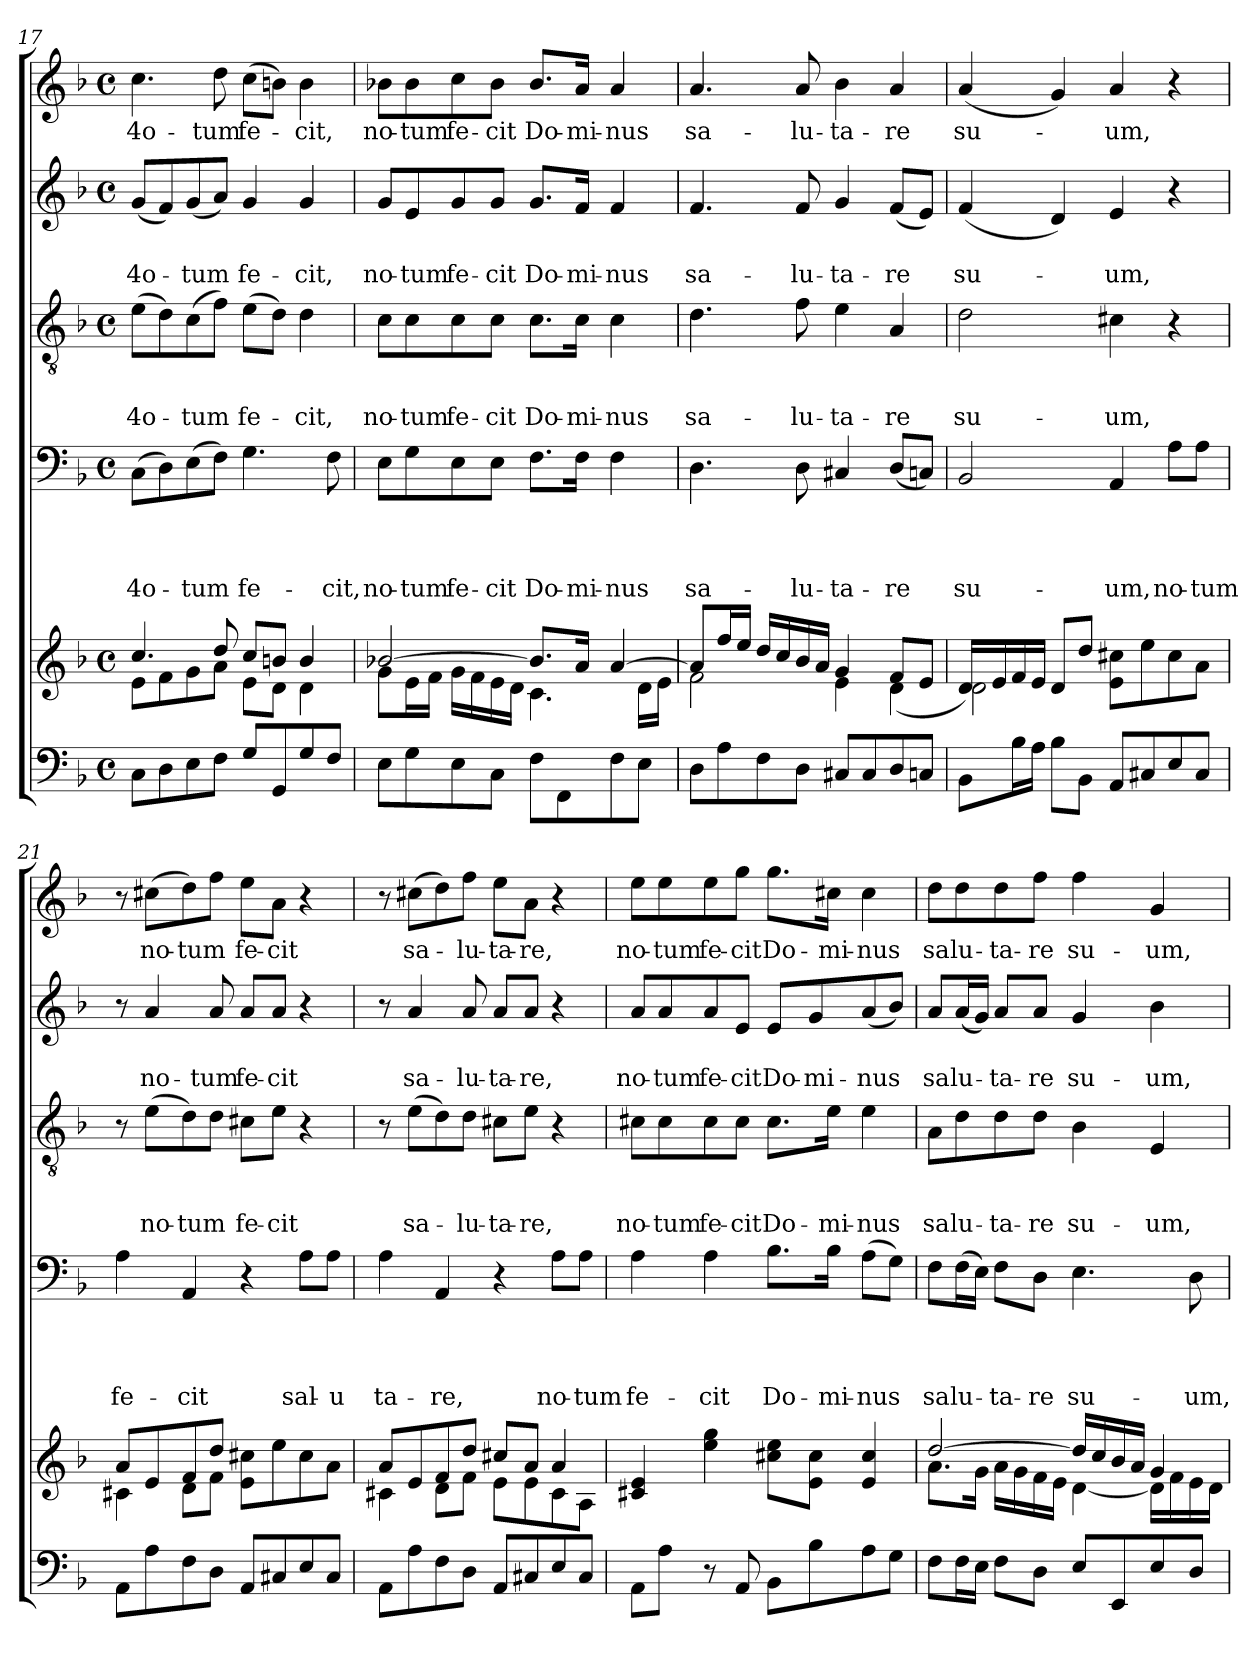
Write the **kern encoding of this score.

**kern	**kern	**kern	**text	**text	**text	**text	**kern	**text	**text	**text	**kern	**text	**text	**kern	**text
*part6	*part5	*part4	*part4	*part4	*part4	*part4	*part3	*part3	*part3	*part3	*part2	*part2	*part2	*part1	*part1
*staff6	*staff5	*staff4	*staff4	*staff4	*staff4	*staff4	*staff3	*staff3	*staff3	*staff3	*staff2	*staff2	*staff2	*staff1	*staff1
*clefF4	*clefG2	*clefF4	*	*	*	*	*clefGv2	*	*	*	*clefG2	*	*	*clefG2	*
*k[b-]	*k[b-]	*k[b-]	*	*	*	*	*k[b-]	*	*	*	*k[b-]	*	*	*k[b-]	*
*F:	*F:	*F:	*	*	*	*	*F:	*	*	*	*F:	*	*	*F:	*
*M4/4	*M4/4	*M4/4	*	*	*	*	*M4/4	*	*	*	*M4/4	*	*	*M4/4	*
*met(c)	*met(c)	*met(c)	*	*	*	*	*met(c)	*	*	*	*met(c)	*	*	*met(c)	*
=17	=17	=17	=17	=17	=17	=17	=17	=17	=17	=17	=17	=17	=17	=17	=17
*	*^	*	*	*	*	*	*	*	*	*	*	*	*	*	*
!	!	!	!	!	!	!	!LO:LY:b	!	!	!	!LO:LY:b	!	!	!LO:LY:b	!	!LO:LY:b
8C\L	4.cc/	8e\L	(>8C\L	.	.	.	4o-	(>8e\L	.	.	4o-	(<8g/L	.	4o-	4.cc\	4o-
8D\	.	8f\	8D\)	.	.	.	.	8d\)	.	.	.	8f/)	.	.	.	.
!	!	!	!	!	!	!	!LO:LY:b	!	!	!	!LO:LY:b	!	!	!LO:LY:b	!	!
8E\	.	8g\	(>8E\	.	.	.	-tum	(>8c\	.	.	-tum	(<8g/	.	-tum	.	.
!	!	!	!	!	!	!	!	!	!	!	!	!	!	!	!	!LO:LY:b
8F\J	8dd/	8a\J	8F\J)	.	.	.	.	8f\J)	.	.	.	8a/J)	.	.	8dd\	-tum
!	!	!	!	!	!	!	!LO:LY:b	!	!	!	!LO:LY:b	!	!	!LO:LY:b	!	!LO:LY:b
8G/L	8cc/L	8e\L	4.G\	.	.	.	fe-	(>8e\L	.	.	fe-	4g/	.	fe-	(>8cc\L	fe-
8GG/	8bn/J	8d\J	.	.	.	.	.	8d\J)	.	.	.	.	.	.	8bn\J)	.
!	!	!	!	!	!	!	!	!	!	!	!LO:LY:b	!	!	!LO:LY:b	!	!LO:LY:b
8G/	4b/	4d\	.	.	.	.	.	4d\	.	.	-cit,	4g/	.	-cit,	4b\	-cit,
!	!	!	!	!	!	!	!LO:LY:b	!	!	!	!	!	!	!	!	!
8F/J	.	.	8F\	.	.	.	-cit,	.	.	.	.	.	.	.	.	.
!!LO:LB:g=z
=18	=18	=18	=18	=18	=18	=18	=18	=18	=18	=18	=18	=18	=18	=18	=18	=18
!	!	!	!	!	!	!	!LO:LY:b	!	!	!	!LO:LY:b	!	!	!LO:LY:b	!	!LO:LY:b
8E\L	[>2b-X/	8g\L	8E\L	.	.	.	no-	8c\L	.	.	no-	8g/L	.	no-	8b-X\L	no-
!	!	!	!	!	!	!	!LO:LY:b	!	!	!	!LO:LY:b	!	!	!LO:LY:b	!	!LO:LY:b
8G\	.	16e\L	8G\	.	.	.	-tum	8c\	.	.	-tum	8e/	.	-tum	8b-\	-tum
.	.	16f\JJ	.	.	.	.	.	.	.	.	.	.	.	.	.	.
!	!	!	!	!	!	!	!LO:LY:b	!	!	!	!LO:LY:b	!	!	!LO:LY:b	!	!LO:LY:b
8E\	.	16g\LL	8E\	.	.	.	fe-	8c\	.	.	fe-	8g/	.	fe-	8cc\	fe-
.	.	16f\	.	.	.	.	.	.	.	.	.	.	.	.	.	.
!	!	!	!	!	!	!	!LO:LY:b	!	!	!	!LO:LY:b	!	!	!LO:LY:b	!	!LO:LY:b
8C\J	.	16e\	8E\J	.	.	.	-cit	8c\J	.	.	-cit	8g/J	.	-cit	8b-\J	-cit
.	.	16d\JJ	.	.	.	.	.	.	.	.	.	.	.	.	.	.
!	!	!	!	!	!	!	!LO:LY:b	!	!	!	!LO:LY:b	!	!	!LO:LY:b	!	!LO:LY:b
8F\L	8.b-/L]	4.c\	8.F\L	.	.	.	Do-	8.c\L	.	.	Do-	8.g/L	.	Do-	8.b-/L	Do-
8FF\	.	.	.	.	.	.	.	.	.	.	.	.	.	.	.	.
!	!	!	!	!	!	!	!LO:LY:b	!	!	!	!LO:LY:b	!	!	!LO:LY:b	!	!LO:LY:b
.	16a/Jk	.	16F\Jk	.	.	.	-mi-	16c\Jk	.	.	-mi-	16f/Jk	.	-mi-	16a/Jk	-mi-
!	!	!	!	!	!	!	!LO:LY:b	!	!	!	!LO:LY:b	!	!	!LO:LY:b	!	!LO:LY:b
8F\	[>4a/	.	4F\	.	.	.	-nus	4c\	.	.	-nus	4f/	.	-nus	4a/	-nus
8E\J	.	16d\LL	.	.	.	.	.	.	.	.	.	.	.	.	.	.
.	.	16e\JJ	.	.	.	.	.	.	.	.	.	.	.	.	.	.
=19	=19	=19	=19	=19	=19	=19	=19	=19	=19	=19	=19	=19	=19	=19	=19	=19
!	!	!	!	!	!	!	!LO:LY:b	!	!	!	!LO:LY:b	!	!	!LO:LY:b	!	!LO:LY:b
8D\L	8a/L]	2f\	4.D\	.	.	.	sa-	4.d\	.	.	sa-	4.f/	.	sa-	4.a/	sa-
8A\	16ff/L	.	.	.	.	.	.	.	.	.	.	.	.	.	.	.
.	16ee/JJ	.	.	.	.	.	.	.	.	.	.	.	.	.	.	.
8F\	16dd/LL	.	.	.	.	.	.	.	.	.	.	.	.	.	.	.
.	16cc/	.	.	.	.	.	.	.	.	.	.	.	.	.	.	.
!	!	!	!	!	!	!	!LO:LY:b	!	!	!	!LO:LY:b	!	!	!LO:LY:b	!	!LO:LY:b
8D\J	16b-/	.	8D\	.	.	.	-lu-	8f\	.	.	-lu-	8f/	.	-lu-	8a/	-lu-
.	16a/JJ	.	.	.	.	.	.	.	.	.	.	.	.	.	.	.
!	!	!	!	!	!	!	!LO:LY:b	!	!	!	!LO:LY:b	!	!	!LO:LY:b	!	!LO:LY:b
8C#X/L	4g/	4e\	4C#X/	.	.	.	-ta-	4e\	.	.	-ta-	4g/	.	-ta-	4b-\	-ta-
8C#/	.	.	.	.	.	.	.	.	.	.	.	.	.	.	.	.
!	!	!	!	!	!	!	!LO:LY:b	!	!	!	!LO:LY:b	!	!	!LO:LY:b	!	!LO:LY:b
8D/	8f/L	(<4d\	(<8D/L	.	.	.	-re	4A/	.	.	-re	(<8f/L	.	-re	4a/	-re
8Cn/J	8e/J	.	8Cn/J)	.	.	.	.	.	.	.	.	8e/J)	.	.	.	.
=20	=20	=20	=20	=20	=20	=20	=20	=20	=20	=20	=20	=20	=20	=20	=20	=20
!	!	!	!	!	!	!	!LO:LY:b	!	!	!	!LO:LY:b	!	!	!LO:LY:b	!	!LO:LY:b
8BB-\L	16d/LL)	2d\	2BB-/	.	.	.	su-	2d\	.	.	su-	(<4f/	.	su-	(<4a/	su-
.	16e/	.	.	.	.	.	.	.	.	.	.	.	.	.	.	.
16B-\L	16f/	.	.	.	.	.	.	.	.	.	.	.	.	.	.	.
16A\JJ	16e/JJ	.	.	.	.	.	.	.	.	.	.	.	.	.	.	.
8B-\L	8d/L	.	.	.	.	.	.	.	.	.	.	4d/)	.	.	4g/)	.
8BB-\J	8dd/J	.	.	.	.	.	.	.	.	.	.	.	.	.	.	.
!	!	!	!	!	!	!	!LO:LY:b	!	!	!	!LO:LY:b	!	!	!LO:LY:b	!	!LO:LY:b
8AA/L	2ryy	8e\ 8cc#X\L	4AA/	.	.	.	-um,	4c#X\	.	.	-um,	4e/	.	-um,	4a/	-um,
8C#X/	.	8ee\	.	.	.	.	.	.	.	.	.	.	.	.	.	.
!	!	!	!	!	!	!	!LO:LY:b	!	!	!	!	!	!	!	!	!
8E/	.	8cc#\	8A\L	.	.	.	no-	4r	.	.	.	4r	.	.	4r	.
!	!	!	!	!	!	!	!LO:LY:b	!	!	!	!	!	!	!	!	!
8C#/J	.	8a\J	8A\J	.	.	.	-tum	.	.	.	.	.	.	.	.	.
=21	=21	=21	=21	=21	=21	=21	=21	=21	=21	=21	=21	=21	=21	=21	=21	=21
!	!	!	!	!	!	!	!LO:LY:b	!	!	!	!	!	!	!	!	!
8AA\L	8a/L	4c#X\	4A\	.	.	.	fe-	8r	.	.	.	8r	.	.	8r	.
!	!	!	!	!	!	!	!	!	!	!	!LO:LY:b	!	!	!LO:LY:b	!	!LO:LY:b
8A\	8e/	.	.	.	.	.	.	(>8e\L	.	.	no-	4a/	.	no-	(>8cc#X\L	no-
!	!	!	!	!	!	!	!LO:LY:b	!	!	!	!LO:LY:b	!	!	!	!	!LO:LY:b
8F\	8f/	8d\L	4AA/	.	.	.	-cit	8d\)	.	.	-tum	.	.	.	8dd\)	-tum
!	!	!	!	!	!	!	!	!	!	!	!	!	!	!LO:LY:b	!	!
8D\J	8dd/J	8f\J	.	.	.	.	.	8d\J	.	.	.	8a/	.	-tum	8ff\J	.
!	!	!	!	!	!	!	!	!	!	!	!LO:LY:b	!	!	!LO:LY:b	!	!LO:LY:b
8AA/L	2ryy	8e\ 8cc#X\L	4r	.	.	.	.	8c#X\L	.	.	fe-	8a/L	.	fe-	8ee\L	fe-
!	!	!	!	!	!	!	!	!	!	!	!LO:LY:b	!	!	!LO:LY:b	!	!LO:LY:b
8C#X/	.	8ee\	.	.	.	.	.	8e\J	.	.	-cit	8a/J	.	-cit	8a\J	-cit
!	!	!	!	!	!	!	!LO:LY:b	!	!	!	!	!	!	!	!	!
8E/	.	8cc#\	8A\L	.	.	.	sal-	4r	.	.	.	4r	.	.	4r	.
!	!	!	!	!	!	!	!LO:LY:b	!	!	!	!	!	!	!	!	!
8C#/J	.	8a\J	8A\J	.	.	.	-u	.	.	.	.	.	.	.	.	.
!!LO:PB:g=z
=22	=22	=22	=22	=22	=22	=22	=22	=22	=22	=22	=22	=22	=22	=22	=22	=22
!	!	!	!	!	!	!	!LO:LY:b	!	!	!	!	!	!	!	!	!
8AA\L	8a/L	4c#X\	4A\	.	.	.	ta-	8r	.	.	.	8r	.	.	8r	.
!	!	!	!	!	!	!	!	!	!	!	!LO:LY:b	!	!	!LO:LY:b	!	!LO:LY:b
8A\	8e/	.	.	.	.	.	.	(>8e\L	.	.	sa-	4a/	.	sa-	(>8cc#X\L	sa-
!	!	!	!	!	!	!	!LO:LY:b	!	!	!	!	!	!	!	!	!
8F\	8f/	8d\L	4AA/	.	.	.	-re,	8d\)	.	.	.	.	.	.	8dd\)	.
!	!	!	!	!	!	!	!	!	!	!	!LO:LY:b	!	!	!LO:LY:b	!	!LO:LY:b
8D\J	8dd/J	8f\J	.	.	.	.	.	8d\J	.	.	-lu-	8a/	.	-lu-	8ff\J	-lu-
!	!	!	!	!	!	!	!	!	!	!	!LO:LY:b	!	!	!LO:LY:b	!	!LO:LY:b
8AA/L	8cc#X/L	8e\L	4r	.	.	.	.	8c#X\L	.	.	-ta-	8a/L	.	-ta-	8ee\L	-ta-
!	!	!	!	!	!	!	!	!	!	!	!LO:LY:b	!	!	!LO:LY:b	!	!LO:LY:b
8C#X/	8a/J	8e\	.	.	.	.	.	8e\J	.	.	-re,	8a/J	.	-re,	8a\J	-re,
!	!	!	!	!	!	!	!LO:LY:b	!	!	!	!	!	!	!	!	!
8E/	4a/	8c#\	8A\L	.	.	.	no-	4r	.	.	.	4r	.	.	4r	.
!	!	!	!	!	!	!	!LO:LY:b	!	!	!	!	!	!	!	!	!
8C#/J	.	8A\J	8A\J	.	.	.	-tum	.	.	.	.	.	.	.	.	.
=23	=23	=23	=23	=23	=23	=23	=23	=23	=23	=23	=23	=23	=23	=23	=23	=23
!	!	!	!	!	!	!	!LO:LY:b	!	!	!	!LO:LY:b	!	!	!LO:LY:b	!	!LO:LY:b
*	*v	*v	*	*	*	*	*	*	*	*	*	*	*	*	*	*
8AA\L	4c#X/ 4e/	4A\	.	.	.	fe-	8c#X\L	.	.	no-	8a/L	.	no-	8ee\L	no-
!	!	!	!	!	!	!	!	!	!	!LO:LY:b	!	!	!LO:LY:b	!	!LO:LY:b
8A\J	.	.	.	.	.	.	8c#\	.	.	-tum	8a/	.	-tum	8ee\	-tum
!	!	!	!	!	!	!LO:LY:b	!	!	!	!LO:LY:b	!	!	!LO:LY:b	!	!LO:LY:b
8r	4ee\ 4gg\	4A\	.	.	.	-cit	8c#\	.	.	fe-	8a/	.	fe-	8ee\	fe-
!	!	!	!	!	!	!	!	!	!	!LO:LY:b	!	!	!LO:LY:b	!	!LO:LY:b
8AA/	.	.	.	.	.	.	8c#\J	.	.	-cit	8e/J	.	-cit	8gg\J	-cit
!	!	!	!	!	!	!LO:LY:b	!	!	!	!LO:LY:b	!	!	!LO:LY:b	!	!LO:LY:b
8BB-\L	8cc#X\ 8ee\L	8.B-\L	.	.	.	Do-	8.c#\L	.	.	Do-	8e/L	.	Do-	8.gg\L	Do-
!	!	!	!	!	!	!	!	!	!	!	!	!	!LO:LY:b	!	!
8B-\	8e\ 8cc#\J	.	.	.	.	.	.	.	.	.	8g/	.	-mi-	.	.
!	!	!	!	!	!	!LO:LY:b	!	!	!	!LO:LY:b	!	!	!	!	!LO:LY:b
.	.	16B-\Jk	.	.	.	-mi-	16e\Jk	.	.	-mi-	.	.	.	16cc#X\Jk	-mi-
!	!	!	!	!	!	!LO:LY:b	!	!	!	!LO:LY:b	!	!	!LO:LY:b	!	!LO:LY:b
8A\	4e/ 4cc#/	(>8A\L	.	.	.	-nus	4e\	.	.	-nus	(<8a/	.	-nus	4cc#\	-nus
8G\J	.	8G\J)	.	.	.	.	.	.	.	.	8b-/J)	.	.	.	.
=24	=24	=24	=24	=24	=24	=24	=24	=24	=24	=24	=24	=24	=24	=24	=24
*	*^	*	*	*	*	*	*	*	*	*	*	*	*	*	*
!	!	!	!	!	!	!	!LO:LY:b	!	!	!	!LO:LY:b	!	!	!LO:LY:b	!	!LO:LY:b
8F\L	[>2dd/	8.a\L	8F\L	.	.	.	sa	8A\L	.	.	sa	8a/L	.	sa	8dd\L	sa
!	!	!	!	!	!	!	!LO:LY:b	!	!	!	!LO:LY:b	!	!	!LO:LY:b	!	!LO:LY:b
16F\L	.	.	(>16F\L	.	.	.	lu-	8d\	.	.	lu-	(<16a/L	.	lu-	8dd\	lu-
16E\JJ	.	16g\Jk	16E\JJ)	.	.	.	.	.	.	.	.	16g/JJ)	.	.	.	.
!	!	!	!	!	!	!	!LO:LY:b	!	!	!	!LO:LY:b	!	!	!LO:LY:b	!	!LO:LY:b
8F\L	.	16a\LL	8F\L	.	.	.	-ta-	8d\	.	.	-ta-	8a/L	.	-ta-	8dd\	-ta-
.	.	16g\	.	.	.	.	.	.	.	.	.	.	.	.	.	.
!	!	!	!	!	!	!	!LO:LY:b	!	!	!	!LO:LY:b	!	!	!LO:LY:b	!	!LO:LY:b
8D\J	.	16f\	8D\J	.	.	.	-re	8d\J	.	.	-re	8a/J	.	-re	8ff\J	-re
.	.	16e\JJ	.	.	.	.	.	.	.	.	.	.	.	.	.	.
!	!	!	!	!	!	!	!LO:LY:b	!	!	!	!LO:LY:b	!	!	!LO:LY:b	!	!LO:LY:b
8E/L	16dd/LL]	[<4d\	4.E\	.	.	.	su-	4B-\	.	.	su-	4g/	.	su-	4ff\	su-
.	16cc/	.	.	.	.	.	.	.	.	.	.	.	.	.	.	.
8EE/	16b-/	.	.	.	.	.	.	.	.	.	.	.	.	.	.	.
.	16a/JJ	.	.	.	.	.	.	.	.	.	.	.	.	.	.	.
!	!	!	!	!	!	!	!	!	!	!	!LO:LY:b	!	!	!LO:LY:b	!	!LO:LY:b
8E/	4g/	16d\LL]	.	.	.	.	.	4E/	.	.	-um,	4b-\	.	-um,	4g/	-um,
.	.	16f\	.	.	.	.	.	.	.	.	.	.	.	.	.	.
!	!	!	!	!	!	!	!LO:LY:b	!	!	!	!	!	!	!	!	!
8D/J	.	16e\	8D\	.	.	.	-um,	.	.	.	.	.	.	.	.	.
.	.	16d\JJ	.	.	.	.	.	.	.	.	.	.	.	.	.	.
*	*v	*v	*	*	*	*	*	*	*	*	*	*	*	*	*	*
=	=	=	=	=	=	=	=	=	=	=	=	=	=	=	=
*-	*-	*-	*-	*-	*-	*-	*-	*-	*-	*-	*-	*-	*-	*-	*-
